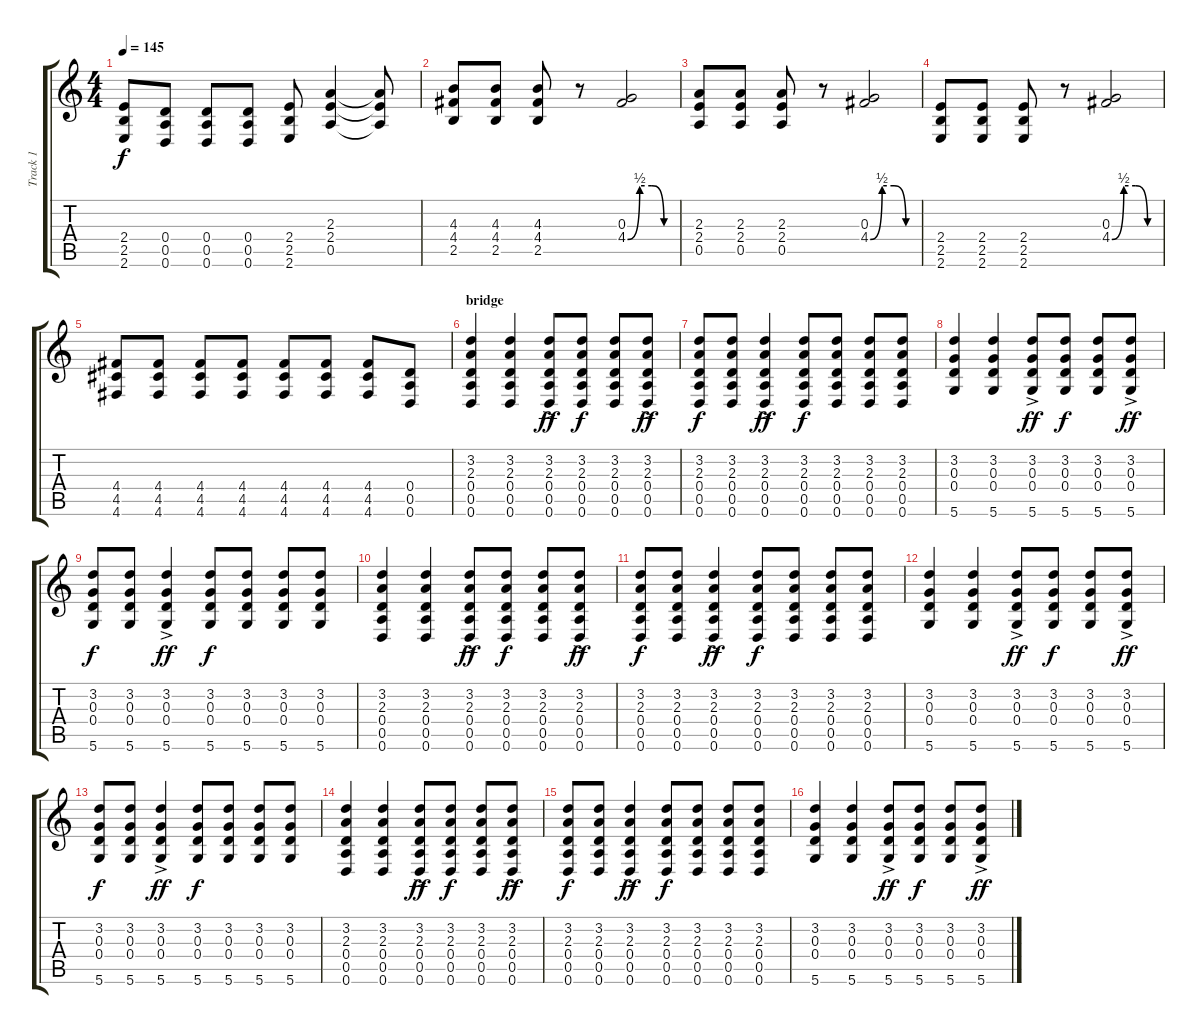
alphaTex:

\track ("Track 1" "Track 1") {instrument overdrivenguitar}
\staff {score tabs}
\tuning (E4 B3 G3 D3 A2 D2) {hide}
\ts (4 4)
\tempo 145
\clef g2
\ks c
(2.4 2.5 2.6).8{dy f} (0.4 0.5 0.6).8 (0.4 0.5 0.6).8 (0.4 0.5 0.6).8 (2.4 2.5 2.6).8 (2.3 2.4 0.5).4 (2.3{t} 2.4{t} 0.5{t}).8 |
(4.3 4.4 2.5).8 (4.3 4.4 2.5).8 (4.3 4.4 2.5).8 r.8 (0.3 4.4{be (custom 0 0 15 2 30 2 45 0 60 0)}).2 |
(2.3 2.4 0.5).8 (2.3 2.4 0.5).8 (2.3 2.4 0.5).8 r.8 (0.3 4.4{be (custom 0 0 15 2 30 2 45 0 60 0)}).2 |
(2.4 2.5 2.6).8 (2.4 2.5 2.6).8 (2.4 2.5 2.6).8 r.8 (0.3 4.4{be (custom 0 0 15 2 30 2 45 0 60 0)}).2 |
(4.4 4.5 4.6).8 (4.4 4.5 4.6).8 (4.4 4.5 4.6).8 (4.4 4.5 4.6).8 (4.4 4.5 4.6).8 (4.4 4.5 4.6).8 (4.4 4.5 4.6).8 (0.4 0.5 0.6).8 |
\section ("" "bridge")
(3.2 2.3 0.4 0.5 0.6).4 (3.2 2.3 0.4 0.5 0.6).4 (3.2{ac} 2.3{ac} 0.4{ac} 0.5{ac} 0.6{ac}).8{dy ff} (3.2 2.3 0.4 0.5 0.6).8{dy f} (3.2 2.3 0.4 0.5 0.6).8 (3.2{ac} 2.3{ac} 0.4{ac} 0.5{ac} 0.6{ac}).8{dy ff} |
(3.2 2.3 0.4 0.5 0.6).8{dy f} (3.2 2.3 0.4 0.5 0.6).8 (3.2{ac} 2.3{ac} 0.4{ac} 0.5{ac} 0.6{ac}).4{dy ff} (3.2 2.3 0.4 0.5 0.6).8{dy f} (3.2 2.3 0.4 0.5 0.6).8 (3.2 2.3 0.4 0.5 0.6).8 (3.2 2.3 0.4 0.5 0.6).8 |
(3.2 0.3 0.4 5.6).4 (3.2 0.3 0.4 5.6).4 (3.2{ac} 0.3{ac} 0.4{ac} 5.6{ac}).8{dy ff} (3.2 0.3 0.4 5.6).8{dy f} (3.2 0.3 0.4 5.6).8 (3.2{ac} 0.3{ac} 0.4{ac} 5.6{ac}).8{dy ff} |
(3.2 0.3 0.4 5.6).8{dy f} (3.2 0.3 0.4 5.6).8 (3.2{ac} 0.3{ac} 0.4{ac} 5.6{ac}).4{dy ff} (3.2 0.3 0.4 5.6).8{dy f} (3.2 0.3 0.4 5.6).8 (3.2 0.3 0.4 5.6).8 (3.2 0.3 0.4 5.6).8 |
(3.2 2.3 0.4 0.5 0.6).4 (3.2 2.3 0.4 0.5 0.6).4 (3.2{ac} 2.3{ac} 0.4{ac} 0.5{ac} 0.6{ac}).8{dy ff} (3.2 2.3 0.4 0.5 0.6).8{dy f} (3.2 2.3 0.4 0.5 0.6).8 (3.2{ac} 2.3{ac} 0.4{ac} 0.5{ac} 0.6{ac}).8{dy ff} |
(3.2 2.3 0.4 0.5 0.6).8{dy f} (3.2 2.3 0.4 0.5 0.6).8 (3.2{ac} 2.3{ac} 0.4{ac} 0.5{ac} 0.6{ac}).4{dy ff} (3.2 2.3 0.4 0.5 0.6).8{dy f} (3.2 2.3 0.4 0.5 0.6).8 (3.2 2.3 0.4 0.5 0.6).8 (3.2 2.3 0.4 0.5 0.6).8 |
(3.2 0.3 0.4 5.6).4 (3.2 0.3 0.4 5.6).4 (3.2{ac} 0.3{ac} 0.4{ac} 5.6{ac}).8{dy ff} (3.2 0.3 0.4 5.6).8{dy f} (3.2 0.3 0.4 5.6).8 (3.2{ac} 0.3{ac} 0.4{ac} 5.6{ac}).8{dy ff} |
(3.2 0.3 0.4 5.6).8{dy f} (3.2 0.3 0.4 5.6).8 (3.2{ac} 0.3{ac} 0.4{ac} 5.6{ac}).4{dy ff} (3.2 0.3 0.4 5.6).8{dy f} (3.2 0.3 0.4 5.6).8 (3.2 0.3 0.4 5.6).8 (3.2 0.3 0.4 5.6).8 |
(3.2 2.3 0.4 0.5 0.6).4 (3.2 2.3 0.4 0.5 0.6).4 (3.2{ac} 2.3{ac} 0.4{ac} 0.5{ac} 0.6{ac}).8{dy ff} (3.2 2.3 0.4 0.5 0.6).8{dy f} (3.2 2.3 0.4 0.5 0.6).8 (3.2{ac} 2.3{ac} 0.4{ac} 0.5{ac} 0.6{ac}).8{dy ff} |
(3.2 2.3 0.4 0.5 0.6).8{dy f} (3.2 2.3 0.4 0.5 0.6).8 (3.2{ac} 2.3{ac} 0.4{ac} 0.5{ac} 0.6{ac}).4{dy ff} (3.2 2.3 0.4 0.5 0.6).8{dy f} (3.2 2.3 0.4 0.5 0.6).8 (3.2 2.3 0.4 0.5 0.6).8 (3.2 2.3 0.4 0.5 0.6).8 |
(3.2 0.3 0.4 5.6).4 (3.2 0.3 0.4 5.6).4 (3.2{ac} 0.3{ac} 0.4{ac} 5.6{ac}).8{dy ff} (3.2 0.3 0.4 5.6).8{dy f} (3.2 0.3 0.4 5.6).8 (3.2{ac} 0.3{ac} 0.4{ac} 5.6{ac}).8{dy ff}
